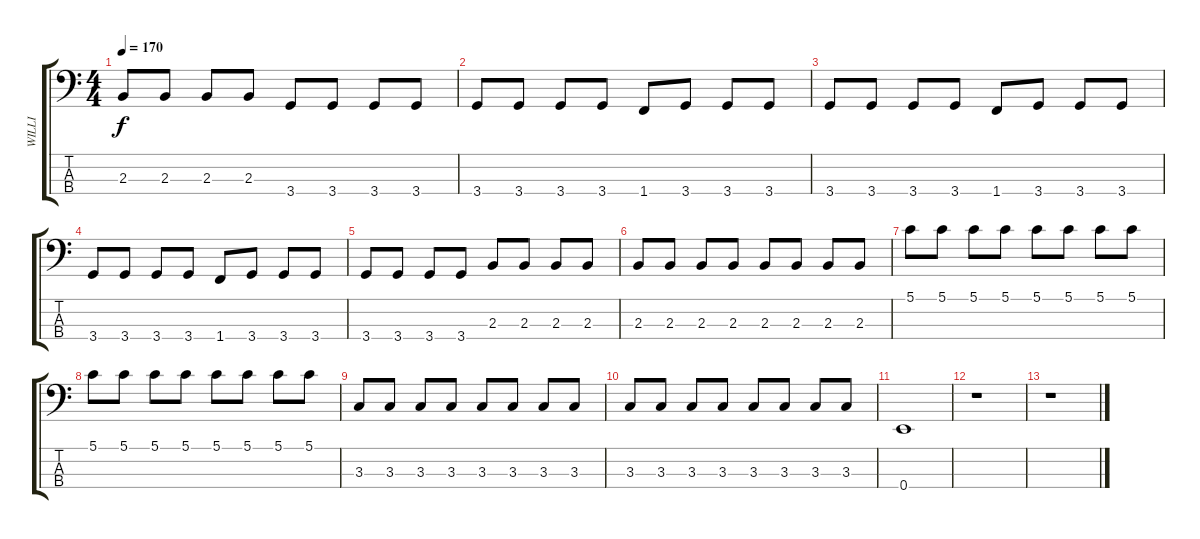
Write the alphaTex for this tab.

\track ("WILLI" "WILLI") {instrument electricbasspick}
\staff {score tabs}
\tuning (G2 D2 A1 E1) {hide}
\ts (4 4)
\tempo 170
\clef f4
\ks c
2.3.8{dy f} 2.3.8 2.3.8 2.3.8 3.4.8 3.4.8 3.4.8 3.4.8 |
3.4.8 3.4.8 3.4.8 3.4.8 1.4.8 3.4.8 3.4.8 3.4.8 |
3.4.8 3.4.8 3.4.8 3.4.8 1.4.8 3.4.8 3.4.8 3.4.8 |
3.4.8 3.4.8 3.4.8 3.4.8 1.4.8 3.4.8 3.4.8 3.4.8 |
3.4.8 3.4.8 3.4.8 3.4.8 2.3.8 2.3.8 2.3.8 2.3.8 |
2.3.8 2.3.8 2.3.8 2.3.8 2.3.8 2.3.8 2.3.8 2.3.8 |
5.1.8 5.1.8 5.1.8 5.1.8 5.1.8 5.1.8 5.1.8 5.1.8 |
5.1.8 5.1.8 5.1.8 5.1.8 5.1.8 5.1.8 5.1.8 5.1.8 |
3.3.8 3.3.8 3.3.8 3.3.8 3.3.8 3.3.8 3.3.8 3.3.8 |
3.3.8 3.3.8 3.3.8 3.3.8 3.3.8 3.3.8 3.3.8 3.3.8 |
0.4.1 |
r.1 |
r.1
